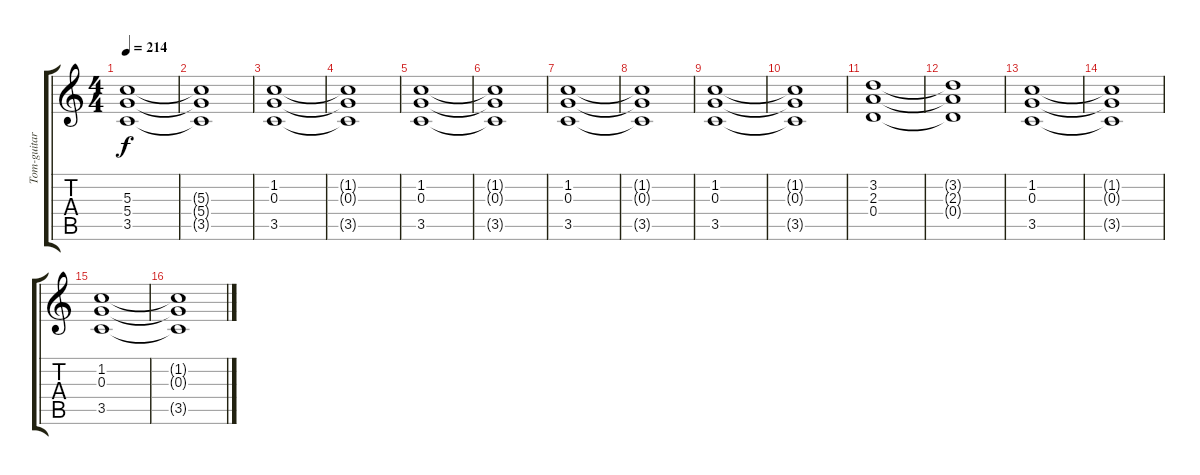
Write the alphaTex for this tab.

\track ("Tom-guitar" "Tom-guitar") {instrument electricguitarclean}
\staff {score tabs}
\tuning (E4 B3 G3 D3 A2 E2) {hide}
\ts (4 4)
\tempo 214
\clef g2
\ks c
(5.3 5.4 3.5).1{dy f} |
(5.3{t} 5.4{t} 3.5{t}).1 |
(1.2 0.3 3.5).1 |
(1.2{t} 0.3{t} 3.5{t}).1 |
(1.2 0.3 3.5).1 |
(1.2{t} 0.3{t} 3.5{t}).1 |
(1.2 0.3 3.5).1 |
(1.2{t} 0.3{t} 3.5{t}).1 |
(1.2 0.3 3.5).1 |
(1.2{t} 0.3{t} 3.5{t}).1 |
(3.2 2.3 0.4).1 |
(3.2{t} 2.3{t} 0.4{t}).1 |
(1.2 0.3 3.5).1 |
(1.2{t} 0.3{t} 3.5{t}).1 |
(1.2 0.3 3.5).1 |
(1.2{t} 0.3{t} 3.5{t}).1
